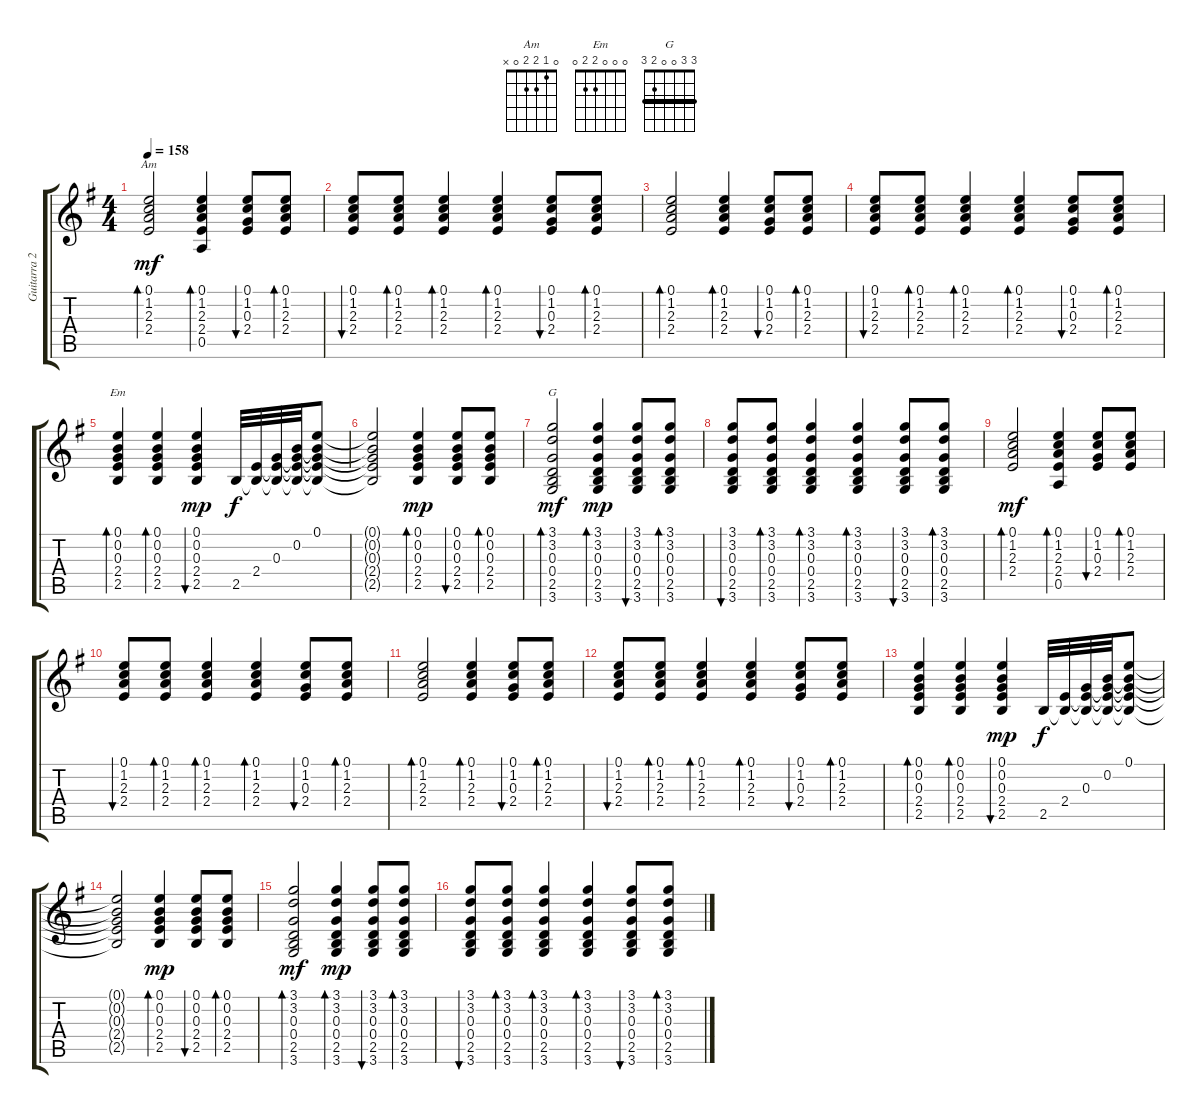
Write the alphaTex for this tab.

\track ("Guitarra 2" "Guitarra 2") {instrument acousticguitarsteel}
\staff {score tabs}
\tuning (E4 B3 G3 D3 A2 E2) {hide}
\chord ("Am" 0 1 2 2 0 x)
\chord ("Em" 0 0 0 2 2 0)
\chord ("G" 3 3 0 0 2 3) {barre 3}
\ts (4 4)
\tempo 158
\clef g2
\ks g
(0.1 1.2 2.3 2.4).2{bd 30 ch "Am" dy mf} (0.1 1.2 2.3 2.4 0.5).4{bd 30} (0.1 1.2 0.3 2.4).8{bu 30} (0.1 1.2 2.3 2.4).8{bd 30} |
(0.1 1.2 2.3 2.4).8{bu 30} (0.1 1.2 2.3 2.4).8{bd 30} (0.1 1.2 2.3 2.4).4{bd 30} (0.1 1.2 2.3 2.4).4{bd 30} (0.1 1.2 0.3 2.4).8{bu 30} (0.1 1.2 2.3 2.4).8{bd 30} |
(0.1 1.2 2.3 2.4).2{bd 30} (0.1 1.2 2.3 2.4).4{bd 30} (0.1 1.2 0.3 2.4).8{bu 30} (0.1 1.2 2.3 2.4).8{bd 30} |
(0.1 1.2 2.3 2.4).8{bu 30} (0.1 1.2 2.3 2.4).8{bd 30} (0.1 1.2 2.3 2.4).4{bd 30} (0.1 1.2 2.3 2.4).4{bd 30} (0.1 1.2 0.3 2.4).8{bu 30} (0.1 1.2 2.3 2.4).8{bd 30} |
(0.1 0.2 0.3 2.4 2.5).4{bd 30 ch "Em"} (0.1 0.2 0.3 2.4 2.5).4{bd 30} (0.1 0.2 0.3 2.4 2.5).4{bu 30 dy mp} 2.5.32{dy f} (2.4 2.5{t}).32 (0.3 2.4{t} 2.5{t}).32 (0.2 0.3{t} 2.4{t} 2.5{t}).32 (0.1 0.2{t} 0.3{t} 2.4{t} 2.5{t}).8 |
(0.1{t} 0.2{t} 0.3{t} 2.4{t} 2.5{t}).2 (0.1 0.2 0.3 2.4 2.5).4{bd 30 dy mp} (0.1 0.2 0.3 2.4 2.5).8{bu 30} (0.1 0.2 0.3 2.4 2.5).8{bd 30} |
(3.1 3.2 0.3 0.4 2.5 3.6).2{bd 30 ch "G" dy mf} (3.1 3.2 0.3 0.4 2.5 3.6).4{bd 30 dy mp} (3.1 3.2 0.3 0.4 2.5 3.6).8{bu 30} (3.1 3.2 0.3 0.4 2.5 3.6).8{bd 30} |
(3.1 3.2 0.3 0.4 2.5 3.6).8{bu 30} (3.1 3.2 0.3 0.4 2.5 3.6).8{bd 30} (3.1 3.2 0.3 0.4 2.5 3.6).4{bd 30} (3.1 3.2 0.3 0.4 2.5 3.6).4{bd 30} (3.1 3.2 0.3 0.4 2.5 3.6).8{bu 30} (3.1 3.2 0.3 0.4 2.5 3.6).8{bd 30} |
(0.1 1.2 2.3 2.4).2{bd 30 dy mf} (0.1 1.2 2.3 2.4 0.5).4{bd 30} (0.1 1.2 0.3 2.4).8{bu 30} (0.1 1.2 2.3 2.4).8{bd 30} |
(0.1 1.2 2.3 2.4).8{bu 30} (0.1 1.2 2.3 2.4).8{bd 30} (0.1 1.2 2.3 2.4).4{bd 30} (0.1 1.2 2.3 2.4).4{bd 30} (0.1 1.2 0.3 2.4).8{bu 30} (0.1 1.2 2.3 2.4).8{bd 30} |
(0.1 1.2 2.3 2.4).2{bd 30} (0.1 1.2 2.3 2.4).4{bd 30} (0.1 1.2 0.3 2.4).8{bu 30} (0.1 1.2 2.3 2.4).8{bd 30} |
(0.1 1.2 2.3 2.4).8{bu 30} (0.1 1.2 2.3 2.4).8{bd 30} (0.1 1.2 2.3 2.4).4{bd 30} (0.1 1.2 2.3 2.4).4{bd 30} (0.1 1.2 0.3 2.4).8{bu 30} (0.1 1.2 2.3 2.4).8{bd 30} |
(0.1 0.2 0.3 2.4 2.5).4{bd 30} (0.1 0.2 0.3 2.4 2.5).4{bd 30} (0.1 0.2 0.3 2.4 2.5).4{bu 30 dy mp} 2.5.32{dy f} (2.4 2.5{t}).32 (0.3 2.4{t} 2.5{t}).32 (0.2 0.3{t} 2.4{t} 2.5{t}).32 (0.1 0.2{t} 0.3{t} 2.4{t} 2.5{t}).8 |
(0.1{t} 0.2{t} 0.3{t} 2.4{t} 2.5{t}).2 (0.1 0.2 0.3 2.4 2.5).4{bd 30 dy mp} (0.1 0.2 0.3 2.4 2.5).8{bu 30} (0.1 0.2 0.3 2.4 2.5).8{bd 30} |
(3.1 3.2 0.3 0.4 2.5 3.6).2{bd 30 dy mf} (3.1 3.2 0.3 0.4 2.5 3.6).4{bd 30 dy mp} (3.1 3.2 0.3 0.4 2.5 3.6).8{bu 30} (3.1 3.2 0.3 0.4 2.5 3.6).8{bd 30} |
(3.1 3.2 0.3 0.4 2.5 3.6).8{bu 30} (3.1 3.2 0.3 0.4 2.5 3.6).8{bd 30} (3.1 3.2 0.3 0.4 2.5 3.6).4{bd 30} (3.1 3.2 0.3 0.4 2.5 3.6).4{bd 30} (3.1 3.2 0.3 0.4 2.5 3.6).8{bu 30} (3.1 3.2 0.3 0.4 2.5 3.6).8{bd 30}
